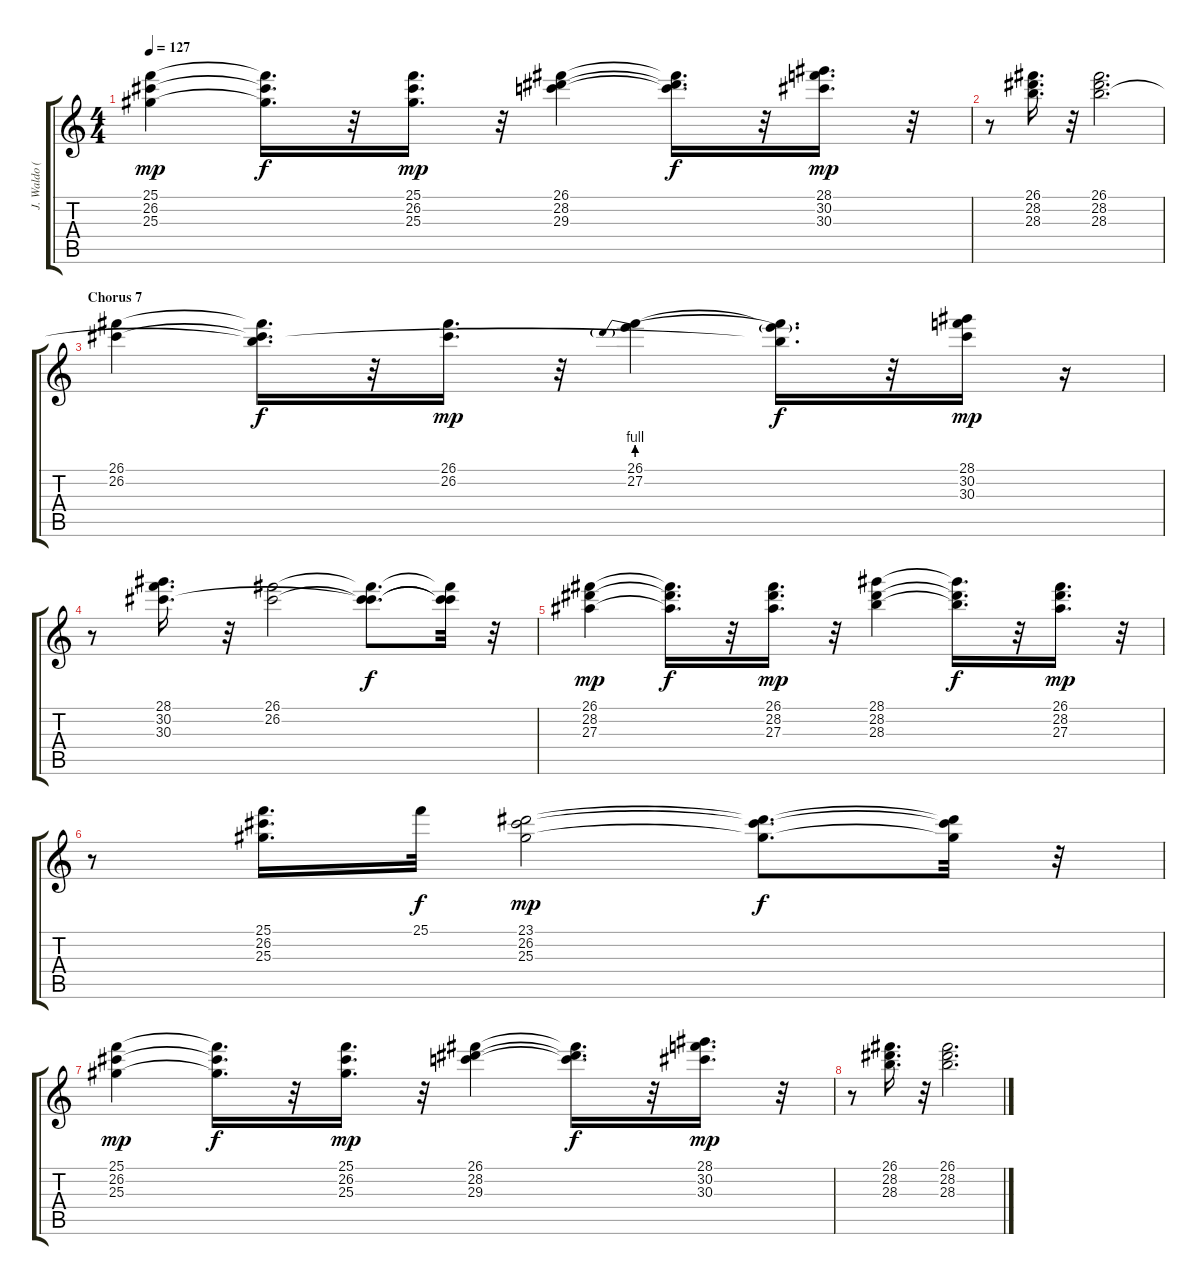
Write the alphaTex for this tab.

\track ("J. Waldo (Right)" "J. Waldo (") {instrument rockorgan}
\staff {score tabs}
\tuning (E4 B3 G3 D3 A2 E2) {hide}
\ts (4 4)
\tempo 127
\clef g2
\ks c
(25.1 26.2 25.3).4{dy mp} (25.1{t} 26.2{t} 25.3{t}).16{d dy f} r.32 (25.1 26.2 25.3).16{d dy mp} r.32 (26.1 28.2 29.3).4 (26.1{t} 28.2{t} 29.3{t}).16{d dy f} r.32 (28.1 30.2 30.3).16{d dy mp} r.32 |
r.8 (26.1 28.2 28.3).16{d} r.32 (26.1 28.2 28.3).2{d} |
\section ("" "Chorus 7")
(26.1 26.2).4 (26.1{t} 26.2{t} 28.3{t}).16{d dy f} r.32 (26.1 26.2).16{d dy mp} r.32 (26.1 27.2{be (prebend 0 4 60 4)}).4 (26.1{t} 27.2{t} 28.3{t}).16{d dy f} r.32 (28.1 30.2 30.3).16{dy mp} r.16 |
r.8 (28.1 30.2 30.3).16{d} r.32 (26.1 26.2).2 (26.1{t} 26.2{t} 30.3{t}).8{d dy f} (26.1{t} 26.2{t} 30.3{t}).32 r.32 |
(26.1 28.2 27.3).4{dy mp} (26.1{t} 28.2{t} 27.3{t}).16{d dy f} r.32 (26.1 28.2 27.3).16{d dy mp} r.32 (28.1 28.2 28.3).4 (28.1{t} 28.2{t} 28.3{t}).16{d dy f} r.32 (26.1 28.2 27.3).16{d dy mp} r.32 |
r.8 (25.1 26.2 25.3).16{d} 25.1.32{dy f} (23.1 26.2 25.3).2{dy mp} (23.1{t} 26.2{t} 25.3{t}).8{d dy f} (23.1{t} 26.2{t} 25.3{t}).32 r.32 |
(25.1 26.2 25.3).4{dy mp} (25.1{t} 26.2{t} 25.3{t}).16{d dy f} r.32 (25.1 26.2 25.3).16{d dy mp} r.32 (26.1 28.2 29.3).4 (26.1{t} 28.2{t} 29.3{t}).16{d dy f} r.32 (28.1 30.2 30.3).16{d dy mp} r.32 |
r.8 (26.1 28.2 28.3).16{d} r.32 (26.1 28.2 28.3).2{d}
